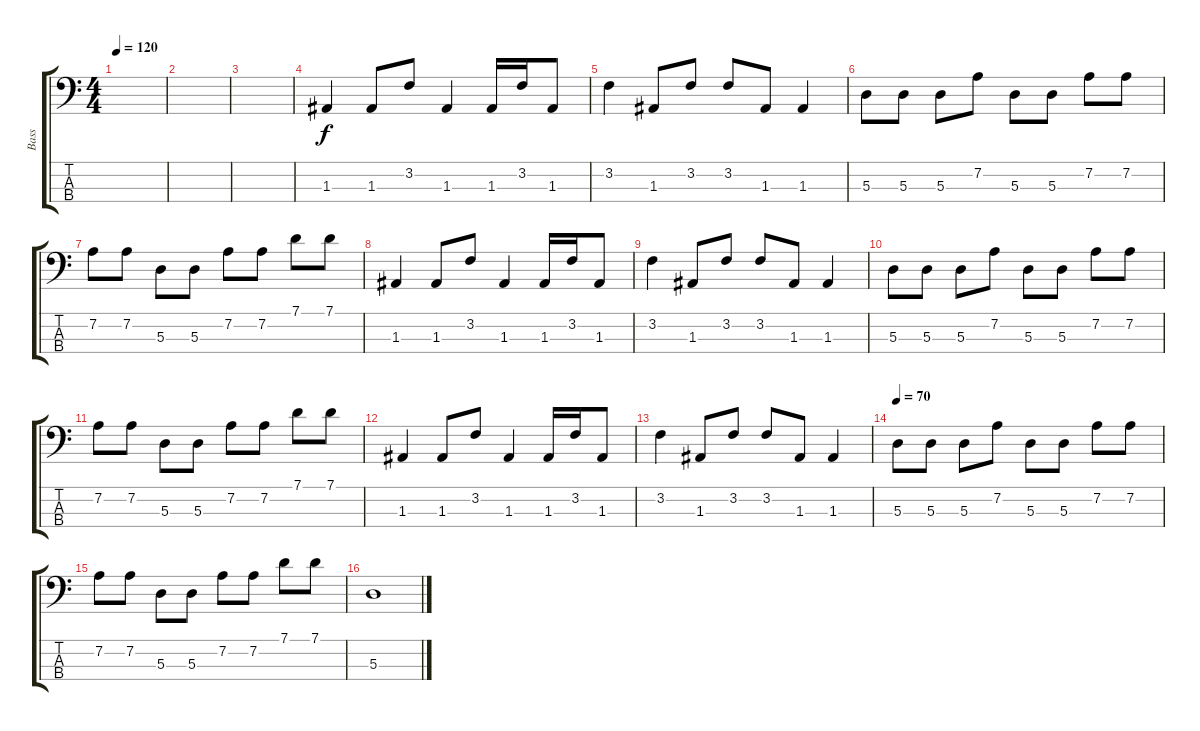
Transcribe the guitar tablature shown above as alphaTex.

\track ("Bass" "Bass") {instrument electricbassfinger}
\staff {score tabs}
\tuning (G2 D2 A1 E1) {hide}
\ts (4 4)
\tempo 120
\clef f4
\ks c
|
|
|
1.3.4{volume 16} 1.3.8 3.2.8 1.3.4 1.3.16 3.2.16 1.3.8 |
3.2.4 1.3.8 3.2.8 3.2.8 1.3.8 1.3.4 |
5.3.8 5.3.8 5.3.8 7.2.8 5.3.8 5.3.8 7.2.8 7.2.8 |
7.2.8 7.2.8 5.3.8 5.3.8 7.2.8 7.2.8 7.1.8 7.1.8 |
1.3.4 1.3.8 3.2.8 1.3.4 1.3.16 3.2.16 1.3.8 |
3.2.4 1.3.8 3.2.8 3.2.8 1.3.8 1.3.4 |
5.3.8 5.3.8 5.3.8 7.2.8 5.3.8 5.3.8 7.2.8 7.2.8 |
7.2.8 7.2.8 5.3.8 5.3.8 7.2.8 7.2.8 7.1.8 7.1.8 |
1.3.4 1.3.8 3.2.8 1.3.4 1.3.16 3.2.16 1.3.8 |
3.2.4 1.3.8 3.2.8 3.2.8 1.3.8 1.3.4 |
\tempo 70
5.3.8 5.3.8 5.3.8 7.2.8 5.3.8 5.3.8 7.2.8 7.2.8 |
7.2.8 7.2.8 5.3.8 5.3.8 7.2.8 7.2.8 7.1.8 7.1.8 |
5.3.1{volume 0}
